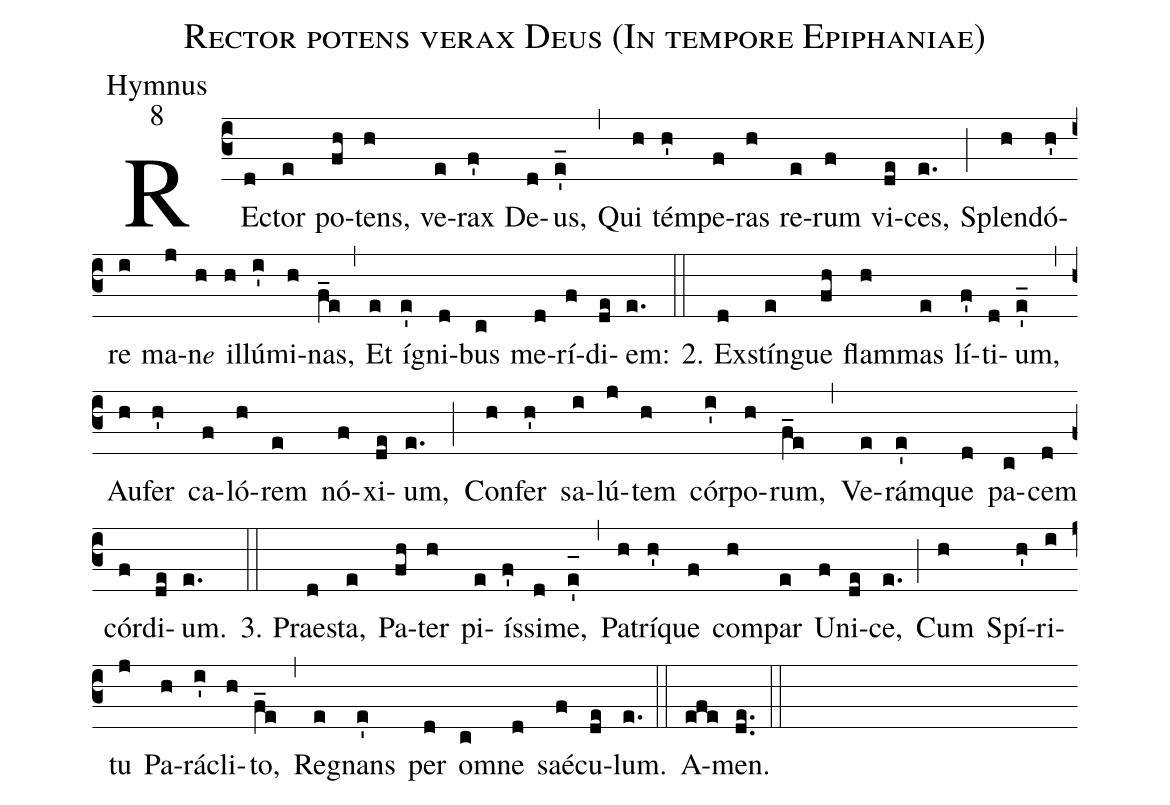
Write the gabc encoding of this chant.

name:Rector potens verax Deus (In tempore Epiphaniae);
office-part:Hymnus;
mode:8;
%%
(c3)RE(d)ctor(e) po(fh)tens,(h) ve(e)rax(f') De(d)us,(e'_) (,)
Qui(h) tém(h')pe(f)ras(h) re(e)rum(f) vi(de)ces,(e.) (;)
Splen(h)dó(h')re(i) ma(j)n<e>e</e>(h) il(h)lú(i')mi(h)nas,(f_e) (,)
Et(e) í(e')gni(d)bus(c) me(d)rí(f)di(de)em:(e.) (::)

2. Ex(d)stín(e)gue(fh) flam(h)mas(e) lí(f')ti(d)um,(e'_) (,)
Au(h)fer(h') ca(f)ló(h)rem(e) nó(f)xi(de)um,(e.) (;)
Con(h)fer(h') sa(i)lú(j)tem(h) cór(i')po(h)rum,(f_e) (,)
Ve(e)rám(e')que(d) pa(c)cem(d) cór(f)di(de)um.(e.) (::)

3. Prae(d)sta,(e) Pa(fh)ter(h) pi(e)ís(f')si(d)me,(e'_[oh:h]) (,) Pa(h)trí(h')que(f) com(h)par(e) U(f)ni(de)ce,(e.) (;) Cum(h) Spí(h')ri(i)tu(j) Pa(h)rá(i')cli(h)to,(f_e) (,) Re(e)gnans(e') per(d) o(c)mne(d) saé(f)cu(de)lum.(e.) (::)
A(efe)men.(de..) (::)
